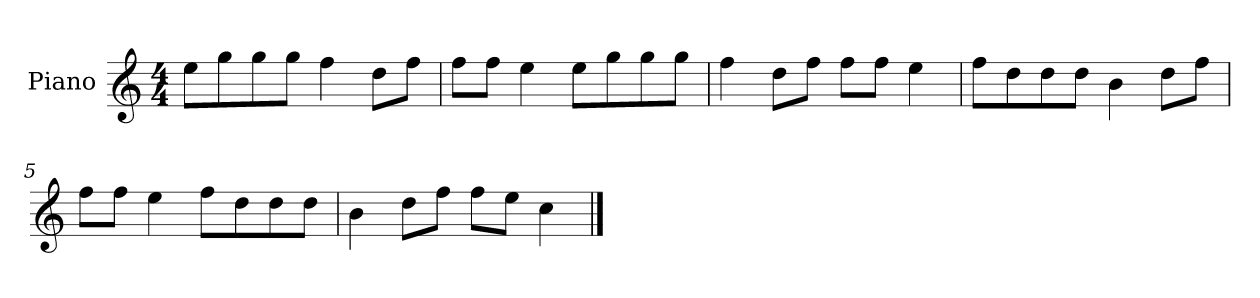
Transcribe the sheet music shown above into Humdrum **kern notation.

**kern
*part1
*staff1
*I"Piano
*I'P-no
*clefG2
*k[]
*M4/4
*MM90
=1
8ee\L
8gg\
8gg\
8gg\J
4ff\
8dd\L
8ff\J
=2
8ff\L
8ff\J
4ee\
8ee\L
8gg\
8gg\
8gg\J
=3
4ff\
8dd\L
8ff\J
8ff\L
8ff\J
4ee\
=4
8ff\L
8dd\
8dd\
8dd\J
4b\
8dd\L
8ff\J
=5
8ff\L
8ff\J
4ee\
8ff\L
8dd\
8dd\
8dd\J
!!LO:LB:g=z
=6
4b\
8dd\L
8ff\J
8ff\L
8ee\J
4cc\
==
*-
